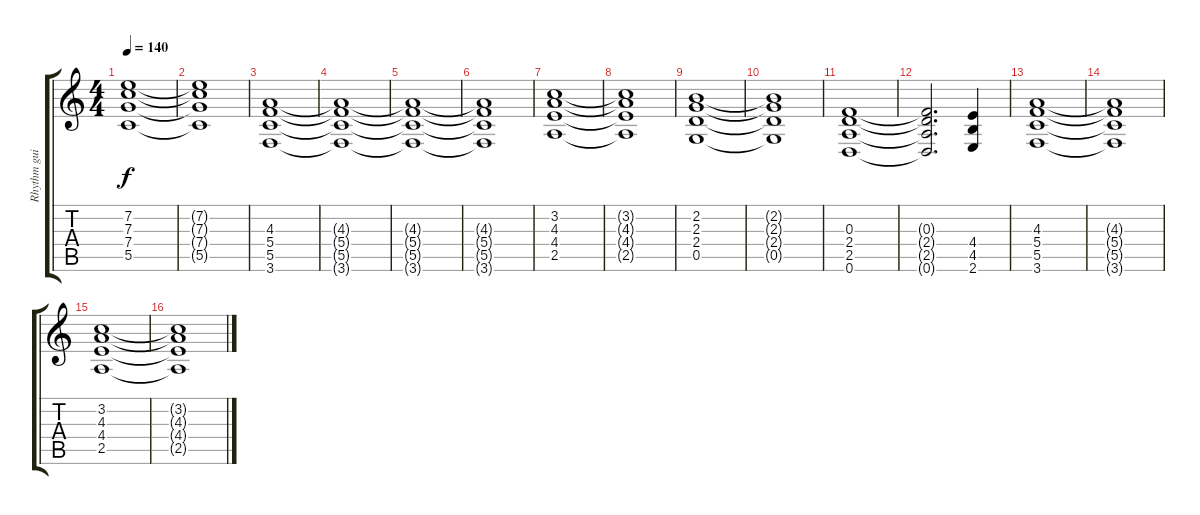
\track ("Rhythm guitar" "Rhythm gui") {instrument distortionguitar}
\staff {score tabs}
\tuning (D4 A3 F3 C3 G2 D2) {hide}
\ts (4 4)
\tempo 140
\clef g2
\ks c
(7.2{t} 7.3{t} 7.4{t} 5.5{t}).1{dy f} |
(7.2{t} 7.3{t} 7.4{t} 5.5{t}).1 |
(4.3 5.4 5.5 3.6).1{volume 12} |
(4.3{t} 5.4{t} 5.5{t} 3.6{t}).1{volume 10} |
(4.3{t} 5.4{t} 5.5{t} 3.6{t}).1 |
(4.3{t} 5.4{t} 5.5{t} 3.6{t}).1 |
(3.2 4.3 4.4 2.5).1{volume 12} |
(3.2{t} 4.3{t} 4.4{t} 2.5{t}).1 |
(2.2 2.3 2.4 0.5).1 |
(2.2{t} 2.3{t} 2.4{t} 0.5{t}).1 |
(0.3 2.4 2.5 0.6).1 |
(0.3{t} 2.4{t} 2.5{t} 0.6{t}).2{d} (4.4 4.5 2.6).4 |
(4.3 5.4 5.5 3.6).1 |
(4.3{t} 5.4{t} 5.5{t} 3.6{t}).1 |
(3.2 4.3 4.4 2.5).1{volume 12} |
(3.2{t} 4.3{t} 4.4{t} 2.5{t}).1{volume 2}
